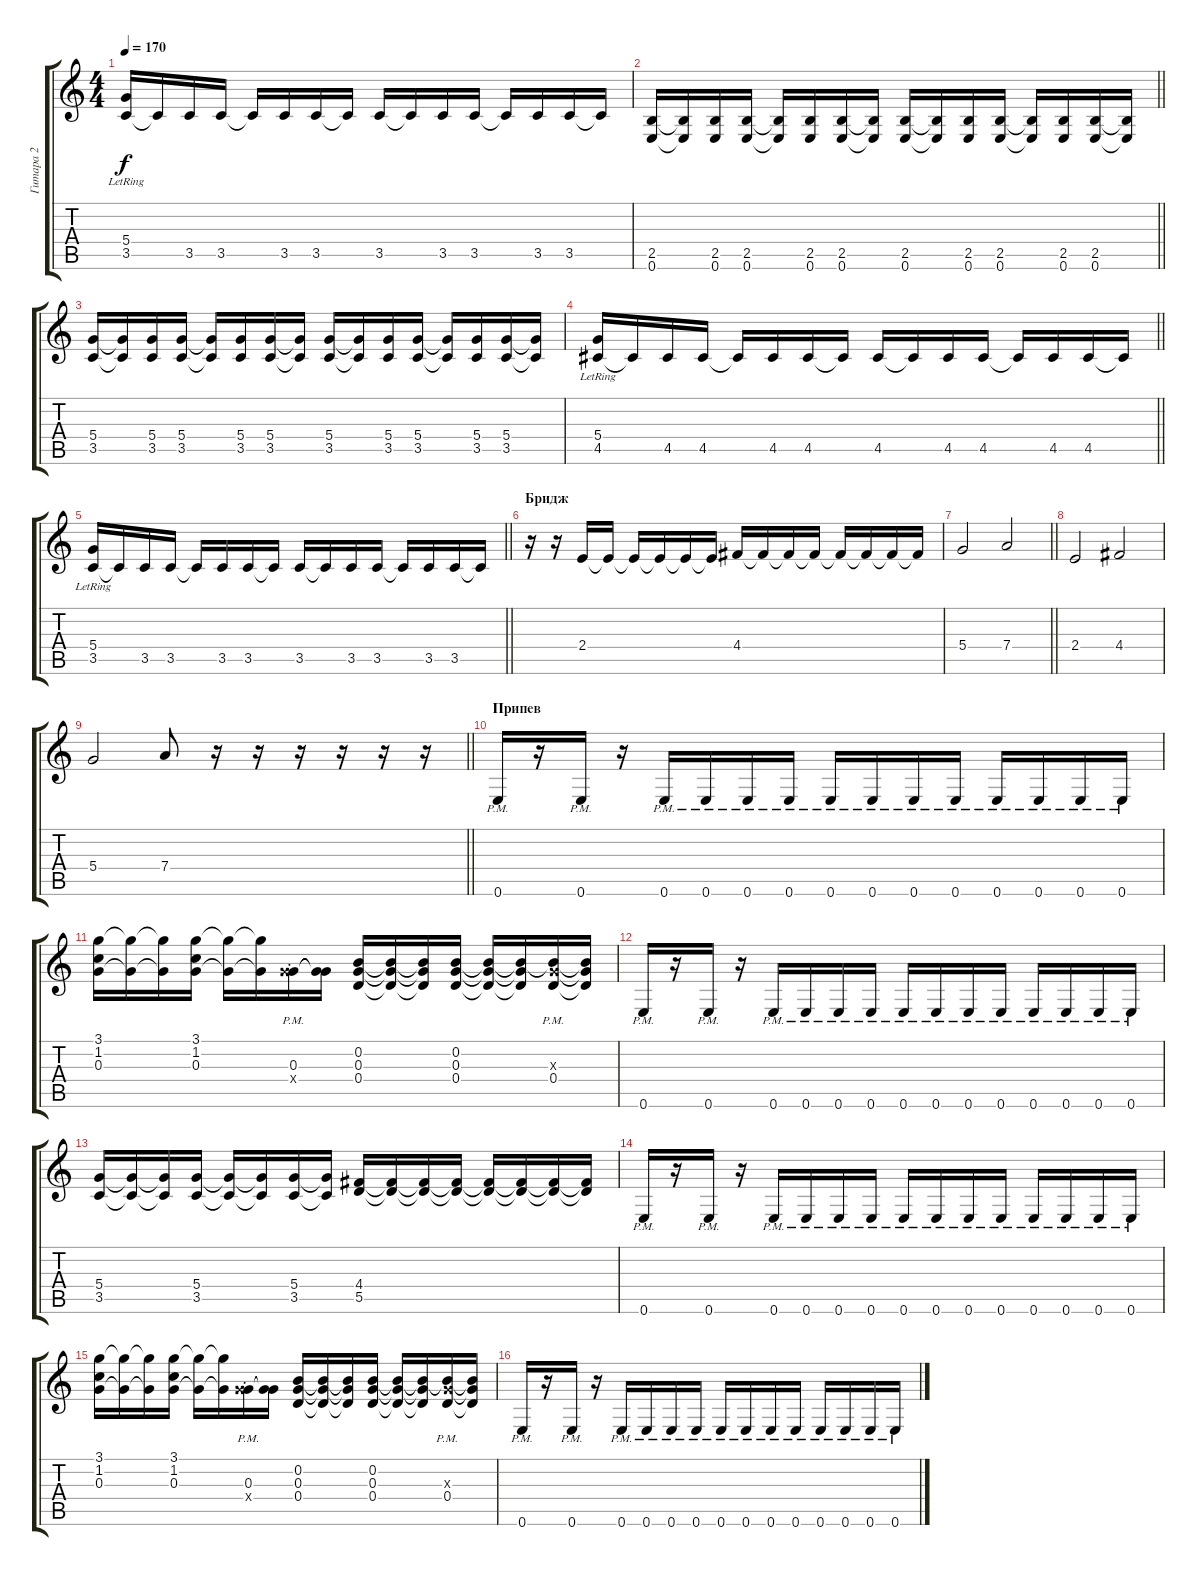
\track ("Гитара 2" "Гитара 2") {instrument distortionguitar}
\staff {score tabs}
\tuning (E4 B3 G3 D3 A2 E2) {hide}
\ts (4 4)
\tempo 170
\clef g2
\ks c
(5.4{lr} 3.5).16{dy f} 3.5{t}.16 3.5.16 3.5.16 3.5{t}.16 3.5.16 3.5.16 3.5{t}.16 3.5.16 3.5{t}.16 3.5.16 3.5.16 3.5{t}.16 3.5.16 3.5.16 3.5{t}.16 |
\barLineRight lightlight
(2.5 0.6).16 (2.5{t} 0.6{t}).16 (2.5 0.6).16 (2.5 0.6).16 (2.5{t} 0.6{t}).16 (2.5 0.6).16 (2.5 0.6).16 (2.5{t} 0.6{t}).16 (2.5 0.6).16 (2.5{t} 0.6{t}).16 (2.5 0.6).16 (2.5 0.6).16 (2.5{t} 0.6{t}).16 (2.5 0.6).16 (2.5 0.6).16 (2.5{t} 0.6{t}).16 |
(5.4 3.5).16 (5.4{t} 3.5{t}).16 (5.4 3.5).16 (5.4 3.5).16 (5.4{t} 3.5{t}).16 (5.4 3.5).16 (5.4 3.5).16 (5.4{t} 3.5{t}).16 (5.4 3.5).16 (5.4{t} 3.5{t}).16 (5.4 3.5).16 (5.4 3.5).16 (5.4{t} 3.5{t}).16 (5.4 3.5).16 (5.4 3.5).16 (5.4{t} 3.5{t}).16 |
\barLineRight lightlight
(5.4{lr} 4.5).16 4.5{t}.16 4.5.16 4.5.16 4.5{t}.16 4.5.16 4.5.16 4.5{t}.16 4.5.16 4.5{t}.16 4.5.16 4.5.16 4.5{t}.16 4.5.16 4.5.16 4.5{t}.16 |
\barLineRight lightlight
(5.4{lr} 3.5).16 3.5{t}.16 3.5.16 3.5.16 3.5{t}.16 3.5.16 3.5.16 3.5{t}.16 3.5.16 3.5{t}.16 3.5.16 3.5.16 3.5{t}.16 3.5.16 3.5.16 3.5{t}.16 |
\section ("" "Бридж")
r.16 r.16 2.4.16 2.4{t}.16 2.4{t}.16 2.4{t}.16 2.4{t}.16 2.4{t}.16 4.4.16 4.4{t}.16 4.4{t}.16 4.4{t}.16 4.4{t}.16 4.4{t}.16 4.4{t}.16 4.4{t}.16 |
\barLineRight lightlight
5.4.2 7.4.2 |
2.4.2 4.4.2 |
\barLineRight lightlight
5.4.2 7.4.8 r.16 r.16 r.16 r.16 r.16 r.16 |
\section ("" "Припев")
0.6{pm}.16 r.16 0.6{pm}.16 r.16 0.6{pm}.16 0.6{pm}.16 0.6{pm}.16 0.6{pm}.16 0.6{pm}.16 0.6{pm}.16 0.6{pm}.16 0.6{pm}.16 0.6{pm}.16 0.6{pm}.16 0.6{pm}.16 0.6{pm}.16 |
(3.1 1.2 0.3).16 (3.1{t} 0.3{t}).16 (3.1{t} 0.3{t}).16 (3.1 1.2 0.3).16 (3.1{t} 0.3{t}).16 (3.1{t} 0.3{t}).16 (0.3{pm st} 5.4{pm x}).16 (0.3{t} 5.4{t}).16 (0.2 0.3 0.4).16 (0.2{t} 0.3{t} 0.4{t}).16 (0.2{t} 0.3{t} 0.4{t}).16 (0.2 0.3 0.4).16 (0.2{t} 0.3{t} 0.4{t}).16 (0.2{t} 0.3{t} 0.4{t}).16 (0.2{t} 0.3{x} 0.4{pm}).16 (0.2{t} 0.3{t} 0.4{t}).16 |
0.6{pm}.16 r.16 0.6{pm}.16 r.16 0.6{pm}.16 0.6{pm}.16 0.6{pm}.16 0.6{pm}.16 0.6{pm}.16 0.6{pm}.16 0.6{pm}.16 0.6{pm}.16 0.6{pm}.16 0.6{pm}.16 0.6{pm}.16 0.6{pm}.16 |
(5.4 3.5).16 (5.4{t} 3.5{t}).16 (5.4{t} 3.5{t}).16 (5.4 3.5).16 (5.4{t} 3.5{t}).16 (5.4{t} 3.5{t}).16 (5.4 3.5).16 (5.4{t} 3.5{t}).16 (4.4 5.5).16 (4.4{t} 5.5{t}).16 (4.4{t} 5.5{t}).16 (4.4{t} 5.5{t}).16 (4.4{t} 5.5{t}).16 (4.4{t} 5.5{t}).16 (4.4{t} 5.5{t}).16 (4.4{t} 5.5{t}).16 |
0.6{pm}.16 r.16 0.6{pm}.16 r.16 0.6{pm}.16 0.6{pm}.16 0.6{pm}.16 0.6{pm}.16 0.6{pm}.16 0.6{pm}.16 0.6{pm}.16 0.6{pm}.16 0.6{pm}.16 0.6{pm}.16 0.6{pm}.16 0.6{pm}.16 |
(3.1 1.2 0.3).16 (3.1{t} 0.3{t}).16 (3.1{t} 0.3{t}).16 (3.1 1.2 0.3).16 (3.1{t} 0.3{t}).16 (3.1{t} 0.3{t}).16 (0.3{pm st} 5.4{pm x}).16 (0.3{t} 5.4{t}).16 (0.2 0.3 0.4).16 (0.2{t} 0.3{t} 0.4{t}).16 (0.2{t} 0.3{t} 0.4{t}).16 (0.2 0.3 0.4).16 (0.2{t} 0.3{t} 0.4{t}).16 (0.2{t} 0.3{t} 0.4{t}).16 (0.2{t} 0.3{x} 0.4{pm}).16 (0.2{t} 0.3{t} 0.4{t}).16 |
0.6{pm}.16 r.16 0.6{pm}.16 r.16 0.6{pm}.16 0.6{pm}.16 0.6{pm}.16 0.6{pm}.16 0.6{pm}.16 0.6{pm}.16 0.6{pm}.16 0.6{pm}.16 0.6{pm}.16 0.6{pm}.16 0.6{pm}.16 0.6{pm}.16
